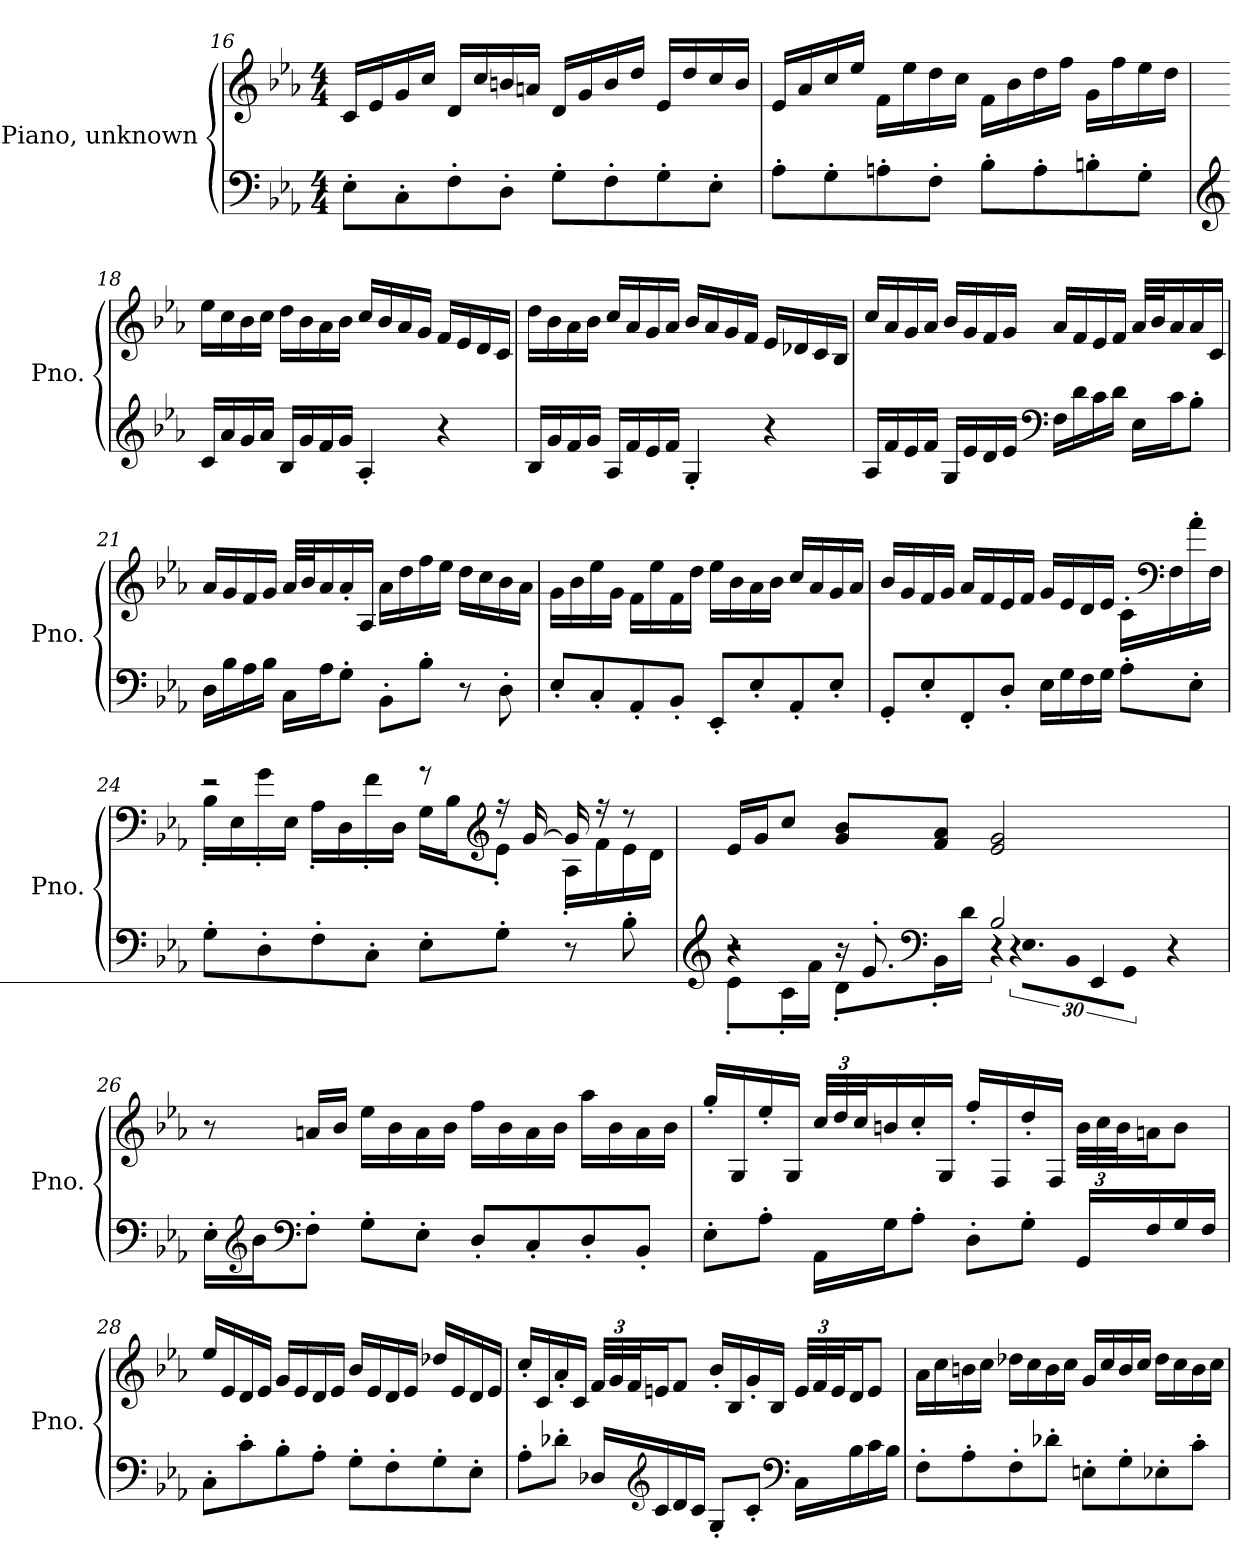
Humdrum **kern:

**kern	**kern
*part1	*part1
*staff2	*staff1
*I"Piano, unknown	*
*I'Pno.	*
!!LO:LB:g=z
*clefF4	*clefG2
*k[b-e-a-]	*k[b-e-a-]
*M4/4	*M4/4
=16	=16
8E-'\L	16c/LL
.	16e-/
8C'\	16g/
.	16cc/JJ
8F'\	16d/LL
.	16cc/
8D'\J	16bn/
.	16an/JJ
8G'\L	16d/LL
.	16g/
8F'\	16b/
.	16dd/JJ
8G'\	16e-/LL
.	16dd/
8E-'\J	16cc/
.	16b/JJ
=17	=17
8A-'\L	16e-/LL
.	16a-/
8G'\	16cc/
.	16ee-/JJ
8An'\	16f\LL
.	16ee-\
8F'\J	16dd\
.	16cc\JJ
8B-'\L	16f\LL
.	16b-\
8A'\	16dd\
.	16ff\JJ
8Bn'\	16g\LL
.	16ff\
8G'\J	16ee-\
.	16dd\JJ
!!LO:LB:g=z
=18	=18
*clefG2	*
16c/LL	16ee-\LL
16a-/	16cc\
16g/	16b-\
16a-/JJ	16cc\JJ
16B-/LL	16dd\LL
16g/	16b-\
16f/	16a-\
16g/JJ	16b-\JJ
4A-'/	16cc/LL
.	16b-/
.	16a-/
.	16g/JJ
4r	16f/LL
.	16e-/
.	16d/
.	16c/JJ
=19	=19
16B-/LL	16dd\LL
16g/	16b-\
16f/	16a-\
16g/JJ	16b-\JJ
16A-/LL	16cc/LL
16f/	16a-/
16e-/	16g/
16f/JJ	16a-/JJ
4G'/	16b-/LL
.	16a-/
.	16g/
.	16f/JJ
4r	16e-/LL
.	16d-X/
.	16c/
.	16B-/JJ
!!LO:LB:g=z
=20	=20
16A-/LL	16cc/LL
16f/	16a-/
16e-/	16g/
16f/JJ	16a-/JJ
16G/LL	16b-/LL
16e-/	16g/
16d/	16f/
16e-/JJ	16g/JJ
*clefF4	*
16F\LL	16a-/LL
16d\	16f/
16c\	16e-/
16d\JJ	16f/JJ
16E-\LL	32a-/LLL
.	32b-/J
16c\J	16a-/
8B-'\J	16a-/
.	16c/JJ
=21	=21
16D\LL	16a-/LL
16B-\	16g/
16A-\	16f/
16B-\JJ	16g/JJ
16C\LL	32a-/LLL
.	32b-/J
16A-\J	16a-/
8G'\J	16a-'/
.	16A-/JJ
8BB-'\L	16a-\LL
.	16dd\
8B-'\J	16ff\
.	16ee-\JJ
8r	16dd\LL
.	16cc\
8D'\	16b-\
.	16a-\JJ
!!LO:LB:g=z
=22	=22
8E-'/L	16g\LL
.	16b-\
8C'/	16ee-\
.	16g\JJ
8AA-'/	16f\LL
.	16ee-\
8BB-'/J	16f\
.	16dd\JJ
8EE-'/L	16ee-\LL
.	16b-\
8E-'/	16a-\
.	16b-\JJ
8AA-'/	16cc/LL
.	16a-/
8E-'/J	16g/
.	16a-/JJ
=23	=23
8GG'/L	16b-/LL
.	16g/
8E-'/	16f/
.	16g/JJ
8FF'/	16a-/LL
.	16f/
8D'/J	16e-/
.	16f/JJ
16E-\LL	16g/LL
16G\	16e-/
16F\	16d/
16G\JJ	16e-/JJ
8A-'\L	16c'\LL
*	*clefF4
.	16F\
8E-'\J	16a-'\
.	16F\JJ
!!LO:LB:g=z
=24	=24
*	*^
8G'\L	2r	16B-'\LL
.	.	16E-\
8D'\	.	16g'\
.	.	16E-\JJ
8F'\	.	16A-'\LL
.	.	16D\
8C'\J	.	16f'\
.	.	16D\JJ
8E-'\L	8r	16G\LL
.	.	16B-\J
*	*clefG2	*
8G'\J	16r	8e-'\J
.	[16g/	.
8r	16g/]	16A-'\LL
.	16r	16f\
8B-'\	8r	16e-\
.	.	16d\JJ
*	*v	*v
=25	=25
*clefG2	*
*^	*
*	*^	*
2r	8c'\L	4r	16e-/LL
.	.	.	16g/J
.	16A-'\L	.	8cc/J
.	16f\JJ	.	.
.	8B-'\L	16r	8g/ 8b-/L
.	.	8.e-'/	.
*clefF4	*	*	*
.	16BB-'\L	.	8f/ 8a-/J
.	16d\JJ	.	.
!	!LO:N:vis=32	!	!
2B-/	640%23r	4r	2e-/ 2g/
!	!LO:N:vis=64	!	!
.	960%17r	.	.
!	!LO:N:vis=32.	!	!
.	1920%103E-\KLL	.	.
!	!LO:N:vis=16	!	!
.	1920%137BB-\	.	.
!	!LO:N:vis=16	!	!
.	1920%137GG\JJ	.	.
.	4r	4EE-/	.
*v	*v	*v	*
!!LO:PB:g=z
=26	=26
16E-'\LL	8r
*clefG2	*
16b-\J	.
*clefF4	*
8F'\J	16an/LL
.	16b-/JJ
8G'\L	16ee-\LL
.	16b-\
8E-'\J	16a\
.	16b-\JJ
8D'/L	16ff\LL
.	16b-\
8C'/	16a\
.	16b-\JJ
8D'/	16aa-\LL
.	16b-\
8BB-'/J	16a\
.	16b-\JJ
=27	=27
8E-'\L	16gg'/LL
.	16G/
8A-'\J	16ee-'/
.	16G/JJ
*	*Xbrackettup
16AA-\LL	48cc/LLL
.	48dd/
.	48cc/J
16G\J	16bn/
8A-'\J	16cc'/
.	16G/JJ
8D'\L	16ff'/LL
.	16F/
8G'\J	16dd'/
.	16F/JJ
16GG/LL	48b\LLL
.	48cc\
.	48b\J
16F/	16an\J
16G/	8b\J
16F/JJ	.
!!LO:LB:g=z
=28	=28
8C'\L	16ee-/LL
.	16e-/
8c'\	16d/
.	16e-/JJ
8B-'\	16g/LL
.	16e-/
8A-'\J	16d/
.	16e-/JJ
8G'\L	16b-/LL
.	16e-/
8F'\	16d/
.	16e-/JJ
8G'\	16dd-X/LL
.	16e-/
8E-'\J	16d/
.	16e-/JJ
=29	=29
8A-'\L	16cc'/LL
.	16c/
8d-X'\J	16a-'/
.	16c/JJ
16D-X/LL	48f/LLL
.	48g/
.	48f/J
*clefG2	*
16c/	16en/J
16d-/	8f/J
16c/JJ	.
8G'/L	16b-'/LL
.	16B-/
8c'/J	16g'/
.	16B-/JJ
*clefF4	*
16C\LL	48e/LLL
.	48f/
.	48e/J
16B-\	16d/J
16c\	8e/J
16B-\JJ	.
!!LO:LB:g=z
=30	=30
8F'\L	16a-\LL
.	16cc\
8A-'\	16bn\
.	16cc\JJ
8F'\	16dd-X\LL
.	16cc\
8d-X'\J	16b\
.	16cc\JJ
8En'\L	16g/LL
.	16cc/
8G'\	16b/
.	16cc/JJ
8E-X'\	16dd-\LL
.	16cc\
8c'\J	16b\
.	16cc\JJ
=	=
*-	*-
